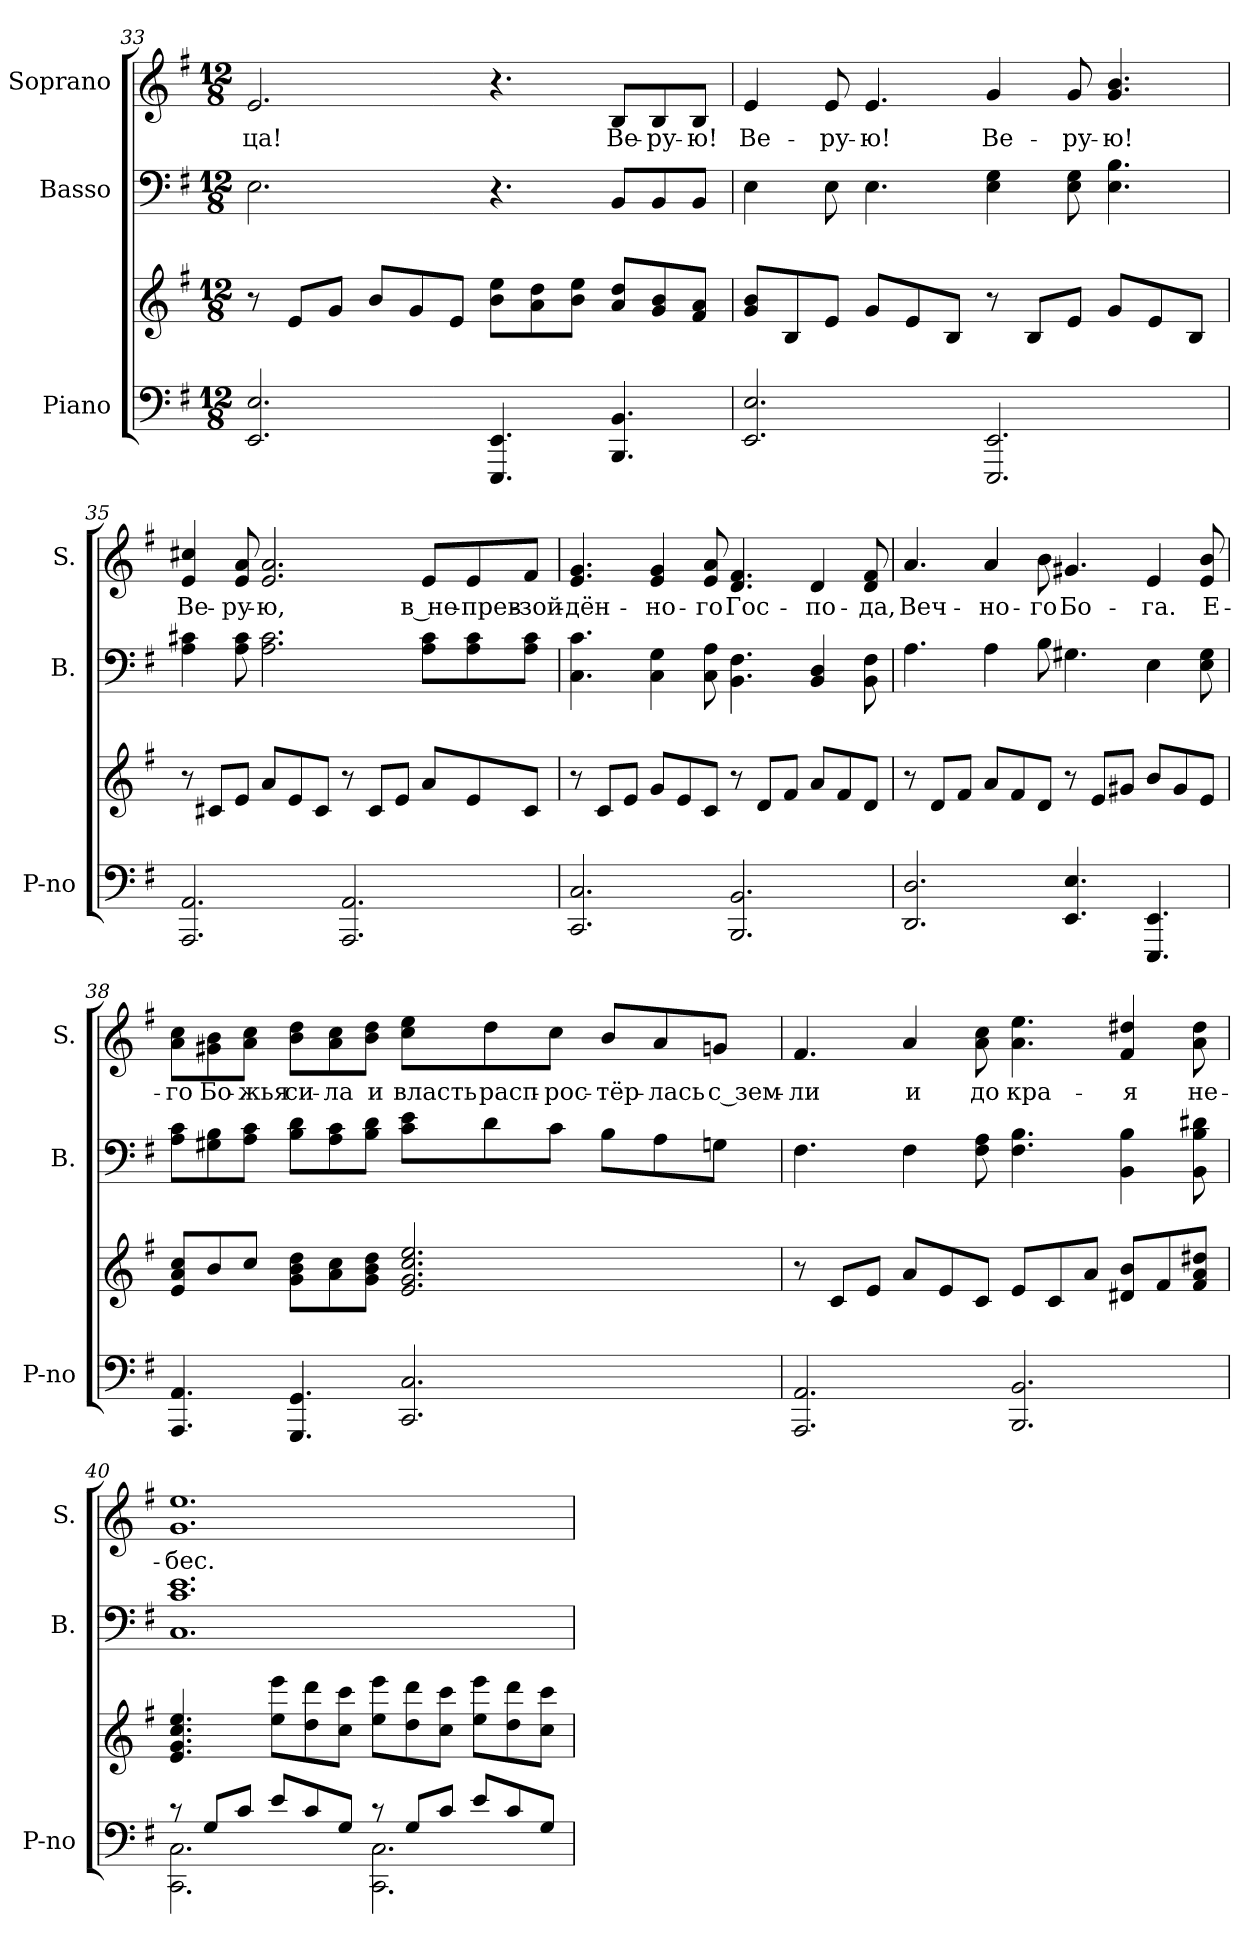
**kern	**kern	**kern	**kern	**text
*part3	*part3	*part2	*part1	*part1
*staff4	*staff3	*staff2	*staff1	*staff1
*I"Piano	*	*I"Basso	*I"Soprano	*
*I'P-no	*	*I'B.	*I'S.	*
!!LO:LB:g=z
*clefF4	*clefG2	*clefF4	*clefG2	*
*k[f#]	*k[f#]	*k[f#]	*k[f#]	*
*e:	*e:	*e:	*e:	*
*M12/8	*M12/8	*M12/8	*M12/8	*
=33	=33	=33	=33	=33
!	!	!	!	!LO:LY:b
2.EE/ 2.E/	8r	2.E\	2.e/	-ца!
.	8e/L	.	.	.
.	8g/J	.	.	.
.	8b/L	.	.	.
.	8g/	.	.	.
.	8e/J	.	.	.
4.EEE/ 4.EE/	8b\ 8ee\L	4.r	4.r	.
.	8a\ 8dd\	.	.	.
.	8b\ 8ee\J	.	.	.
!	!	!	!	!LO:LY:b
4.BBB/ 4.BB/	8a/ 8dd/L	8BB/L	8B/L	Ве-
!	!	!	!	!LO:LY:b
.	8g/ 8b/	8BB/	8B/	-ру-
!	!	!	!	!LO:LY:b
.	8f#/ 8a/J	8BB/J	8B/J	-ю!
=34	=34	=34	=34	=34
!	!	!	!	!LO:LY:b
2.EE/ 2.E/	8g/ 8b/L	4E\	4e/	Ве-
.	8B/	.	.	.
!	!	!	!	!LO:LY:b
.	8e/J	8E\	8e/	-ру-
!	!	!	!	!LO:LY:b
.	8g/L	4.E\	4.e/	-ю!
.	8e/	.	.	.
.	8B/J	.	.	.
!	!	!	!	!LO:LY:b
2.EEE/ 2.EE/	8r	4E\ 4G\	4g/	Ве-
.	8B/L	.	.	.
!	!	!	!	!LO:LY:b
.	8e/J	8E\ 8G\	8g/	-ру-
!	!	!	!	!LO:LY:b
.	8g/L	4.E\ 4.B\	4.g/ 4.b/	-ю!
.	8e/	.	.	.
.	8B/J	.	.	.
!!LO:PB:g=z
=35	=35	=35	=35	=35
!	!	!	!	!LO:LY:b
2.AAA/ 2.AA/	8r	4A\ 4c#X\	4e/ 4cc#X/	Ве-
.	8c#X/L	.	.	.
!	!	!	!	!LO:LY:b
.	8e/J	8A\ 8c#\	8e/ 8a/	-ру-
!	!	!	!	!LO:LY:b
.	8a/L	2.A\ 2.c#\	2.e/ 2.a/	-ю,
.	8e/	.	.	.
.	8c#/J	.	.	.
2.AAA/ 2.AA/	8r	.	.	.
.	8c#/L	.	.	.
.	8e/J	.	.	.
!	!	!	!	!LO:LY:b
.	8a/L	8A\ 8c#\L	8e/L	в не-
!	!	!	!	!LO:LY:b
.	8e/	8A\ 8c#\	8e/	-прев-
!	!	!	!	!LO:LY:b
.	8c#/J	8A\ 8c#\J	8f#/J	-зой-
=36	=36	=36	=36	=36
!	!	!	!	!LO:LY:b
2.CC/ 2.C/	8r	4.C\ 4.c\	4.e/ 4.g/	-дён-
.	8c/L	.	.	.
.	8e/J	.	.	.
!	!	!	!	!LO:LY:b
.	8g/L	4C\ 4G\	4e/ 4g/	-но-
.	8e/	.	.	.
!	!	!	!	!LO:LY:b
.	8c/J	8C\ 8A\	8e/ 8a/	-го
!	!	!	!	!LO:LY:b
2.BBB/ 2.BB/	8r	4.BB\ 4.F#\	4.d/ 4.f#/	Гос-
.	8d/L	.	.	.
.	8f#/J	.	.	.
!	!	!	!	!LO:LY:b
.	8a/L	4BB/ 4D/	4d/	-по-
.	8f#/	.	.	.
!	!	!	!	!LO:LY:b
.	8d/J	8BB\ 8F#\	8d/ 8f#/	-да,
!!LO:LB:g=z
=37	=37	=37	=37	=37
!	!	!	!	!LO:LY:b
2.DD/ 2.D/	8r	4.A\	4.a/	Веч-
.	8d/L	.	.	.
.	8f#/J	.	.	.
!	!	!	!	!LO:LY:b
.	8a/L	4A\	4a/	-но-
.	8f#/	.	.	.
!	!	!	!	!LO:LY:b
.	8d/J	8B\	8b\	-го
!	!	!	!	!LO:LY:b
4.EE/ 4.E/	8r	4.G#X\	4.g#X/	Бо-
.	8e/L	.	.	.
.	8g#X/J	.	.	.
!	!	!	!	!LO:LY:b
4.EEE/ 4.EE/	8b/L	4E\	4e/	-га.
.	8g#/	.	.	.
!	!	!	!	!LO:LY:b
.	8e/J	8E\ 8G#\	8e/ 8b/	Е-
=38	=38	=38	=38	=38
!	!	!	!	!LO:LY:b
4.AAA/ 4.AA/	8e/ 8a/ 8cc/L	8A\ 8c\L	8a\ 8cc\L	-го
!	!	!	!	!LO:LY:b
.	8b/	8G#X\ 8B\	8g#X\ 8b\	Бо-
!	!	!	!	!LO:LY:b
.	8cc/J	8A\ 8c\J	8a\ 8cc\J	-жья
!	!	!	!	!LO:LY:b
4.GGG/ 4.GG/	8g\ 8b\ 8dd\L	8B\ 8d\L	8b\ 8dd\L	си-
!	!	!	!	!LO:LY:b
.	8a\ 8cc\	8A\ 8c\	8a\ 8cc\	-ла
!	!	!	!	!LO:LY:b
.	8g\ 8b\ 8dd\J	8B\ 8d\J	8b\ 8dd\J	и
!	!	!	!	!LO:LY:b
2.CC/ 2.C/	2.e/ 2.g/ 2.cc/ 2.ee/	8c\ 8e\L	8cc\ 8ee\L	власть
!	!	!	!	!LO:LY:b
.	.	8d\	8dd\	расп-
!	!	!	!	!LO:LY:b
.	.	8c\J	8cc\J	-рос-
!	!	!	!	!LO:LY:b
.	.	8B\L	8b/L	-тёр-
!	!	!	!	!LO:LY:b
.	.	8A\	8a/	-лась
!	!	!	!	!LO:LY:b
.	.	8Gn\J	8gn/J	с зем-
!!LO:LB:g=z
=39	=39	=39	=39	=39
!	!	!	!	!LO:LY:b
2.AAA/ 2.AA/	8r	4.F#\	4.f#/	-ли
.	8c/L	.	.	.
.	8e/J	.	.	.
!	!	!	!	!LO:LY:b
.	8a/L	4F#\	4a/	и
.	8e/	.	.	.
!	!	!	!	!LO:LY:b
.	8c/J	8F#\ 8A\	8a\ 8cc\	до
!	!	!	!	!LO:LY:b
2.BBB/ 2.BB/	8e/L	4.F#\ 4.B\	4.a\ 4.ee\	кра-
.	8c/	.	.	.
.	8a/J	.	.	.
!	!	!	!	!LO:LY:b
.	8d#X/ 8b/L	4BB\ 4B\	4f#/ 4dd#X/	-я
.	8f#/	.	.	.
!	!	!	!	!LO:LY:b
.	8f#/ 8a/ 8dd#X/J	8BB\ 8B\ 8d#X\	8a\ 8dd#\	не-
=40	=40	=40	=40	=40
*^	*	*	*	*
!	!	!	!	!	!LO:LY:b
8rc	2.CC\ 2.C\	4.e/ 4.g/ 4.cc/ 4.ee/	1.C 1.c 1.e	1.g 1.ee	-бес.
8G/L	.	.	.	.	.
8c/J	.	.	.	.	.
8e/L	.	8ee\ 8eee\L	.	.	.
8c/	.	8dd\ 8ddd\	.	.	.
8G/J	.	8cc\ 8ccc\J	.	.	.
8rc	2.CC\ 2.C\	8ee\ 8eee\L	.	.	.
8G/L	.	8dd\ 8ddd\	.	.	.
8c/J	.	8cc\ 8ccc\J	.	.	.
8e/L	.	8ee\ 8eee\L	.	.	.
8c/	.	8dd\ 8ddd\	.	.	.
8G/J	.	8cc\ 8ccc\J	.	.	.
*v	*v	*	*	*	*
=	=	=	=	=
*-	*-	*-	*-	*-
